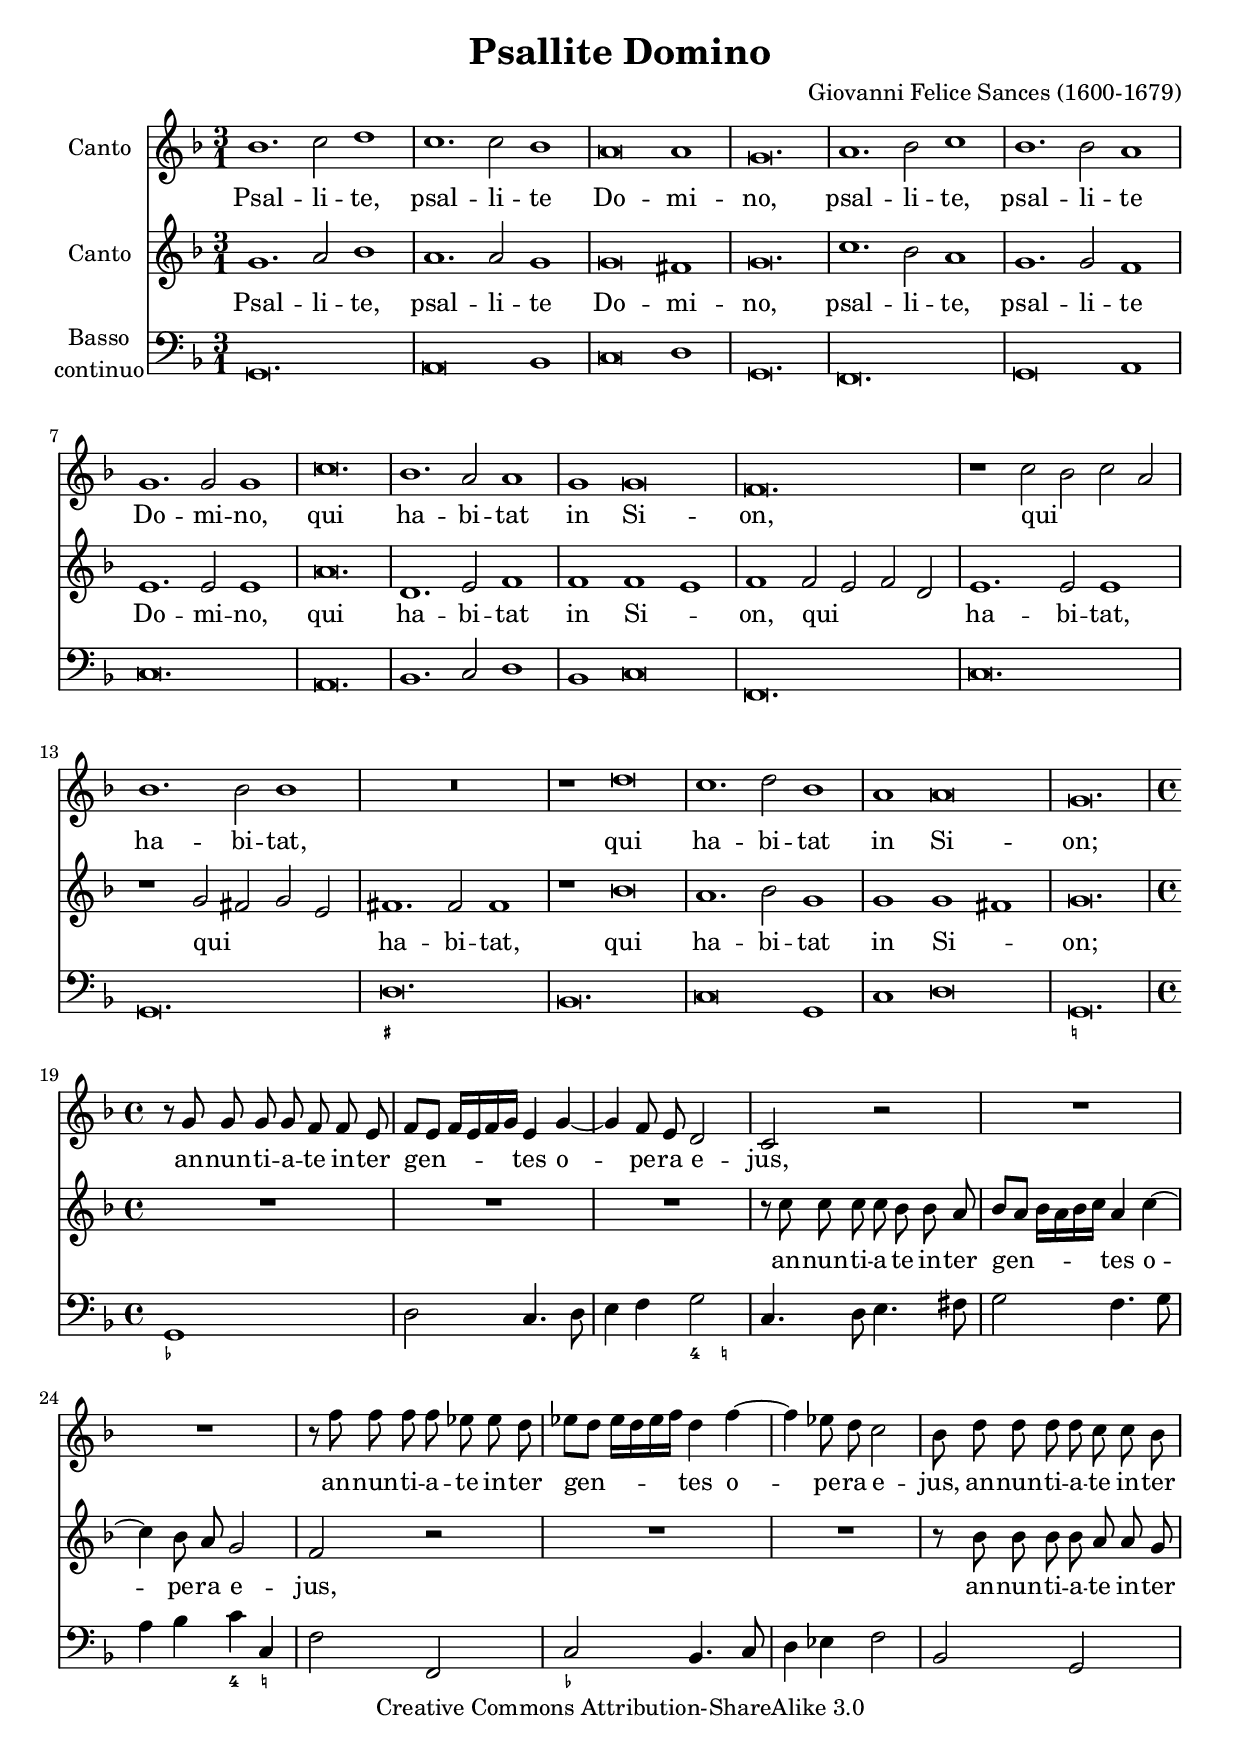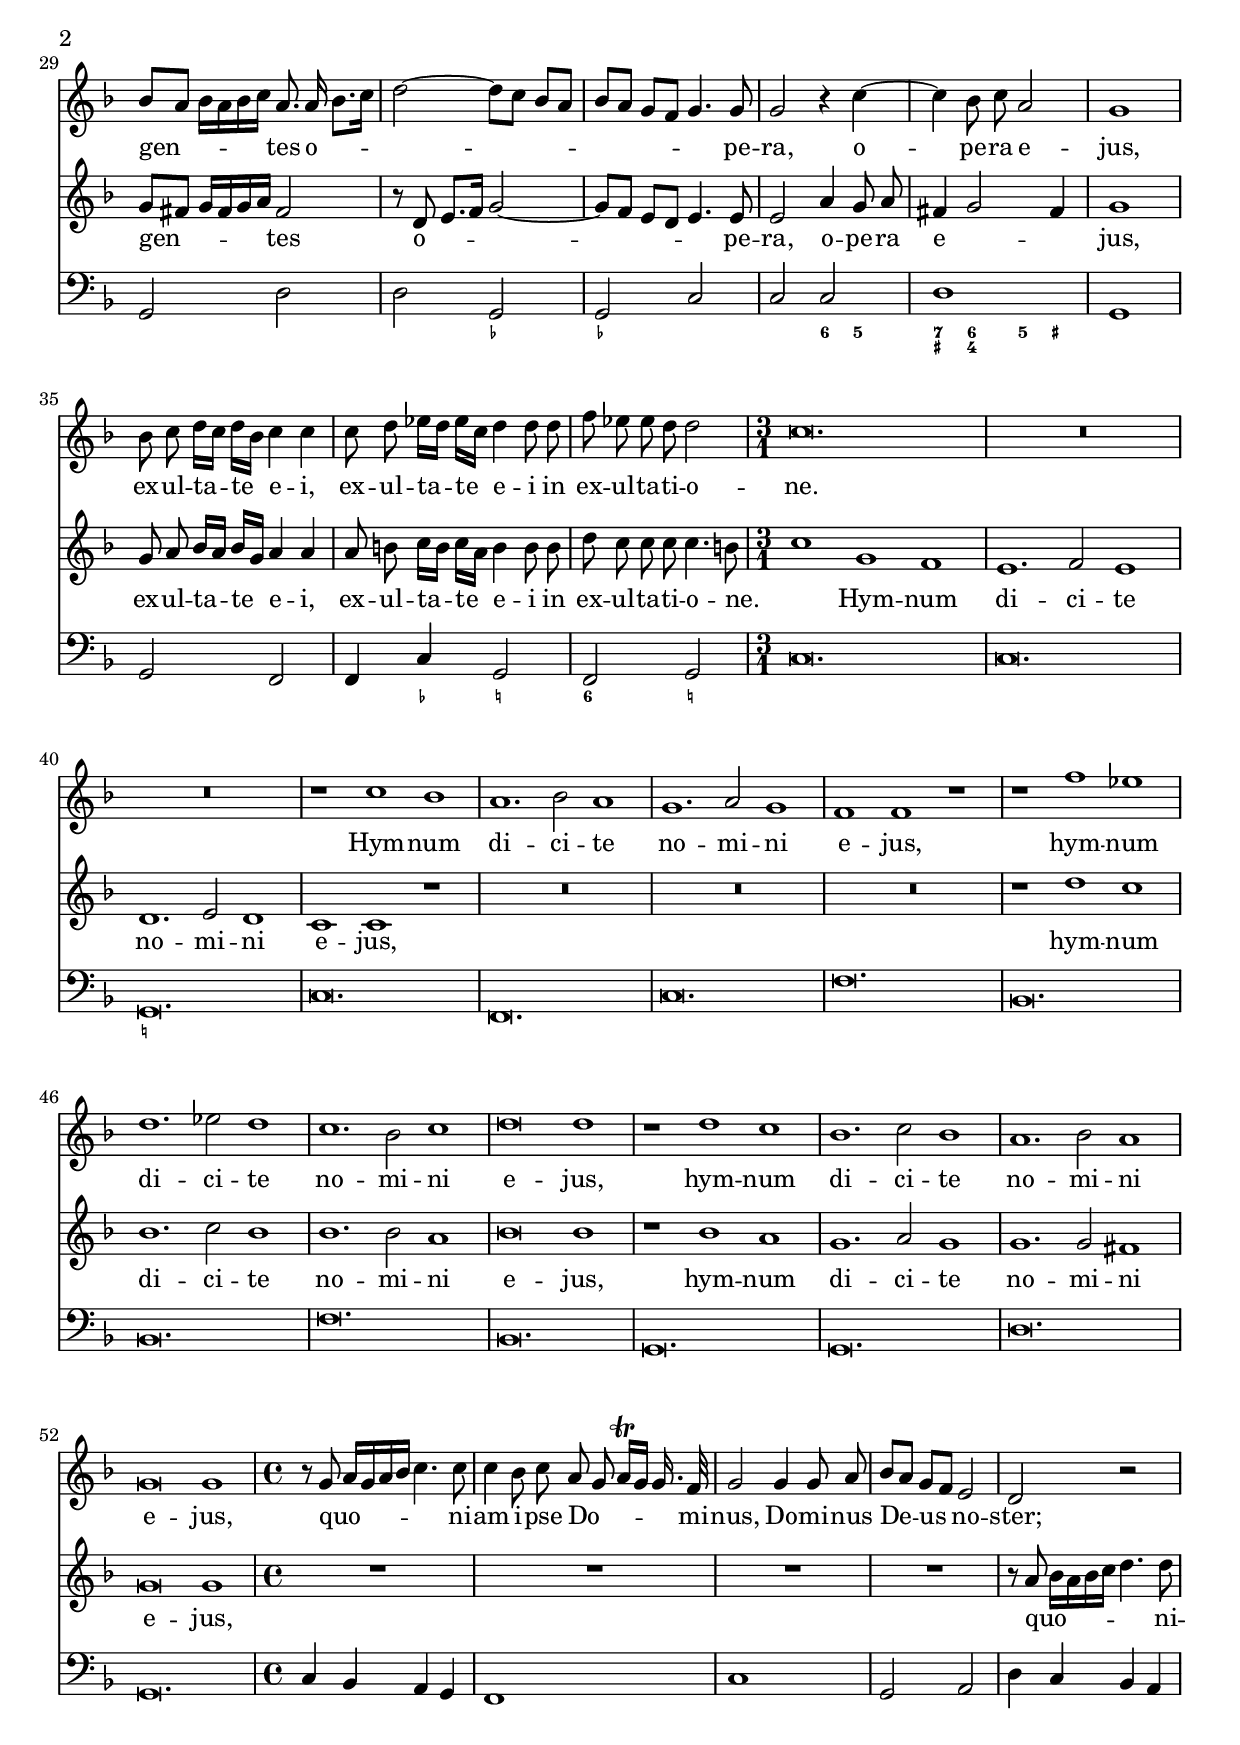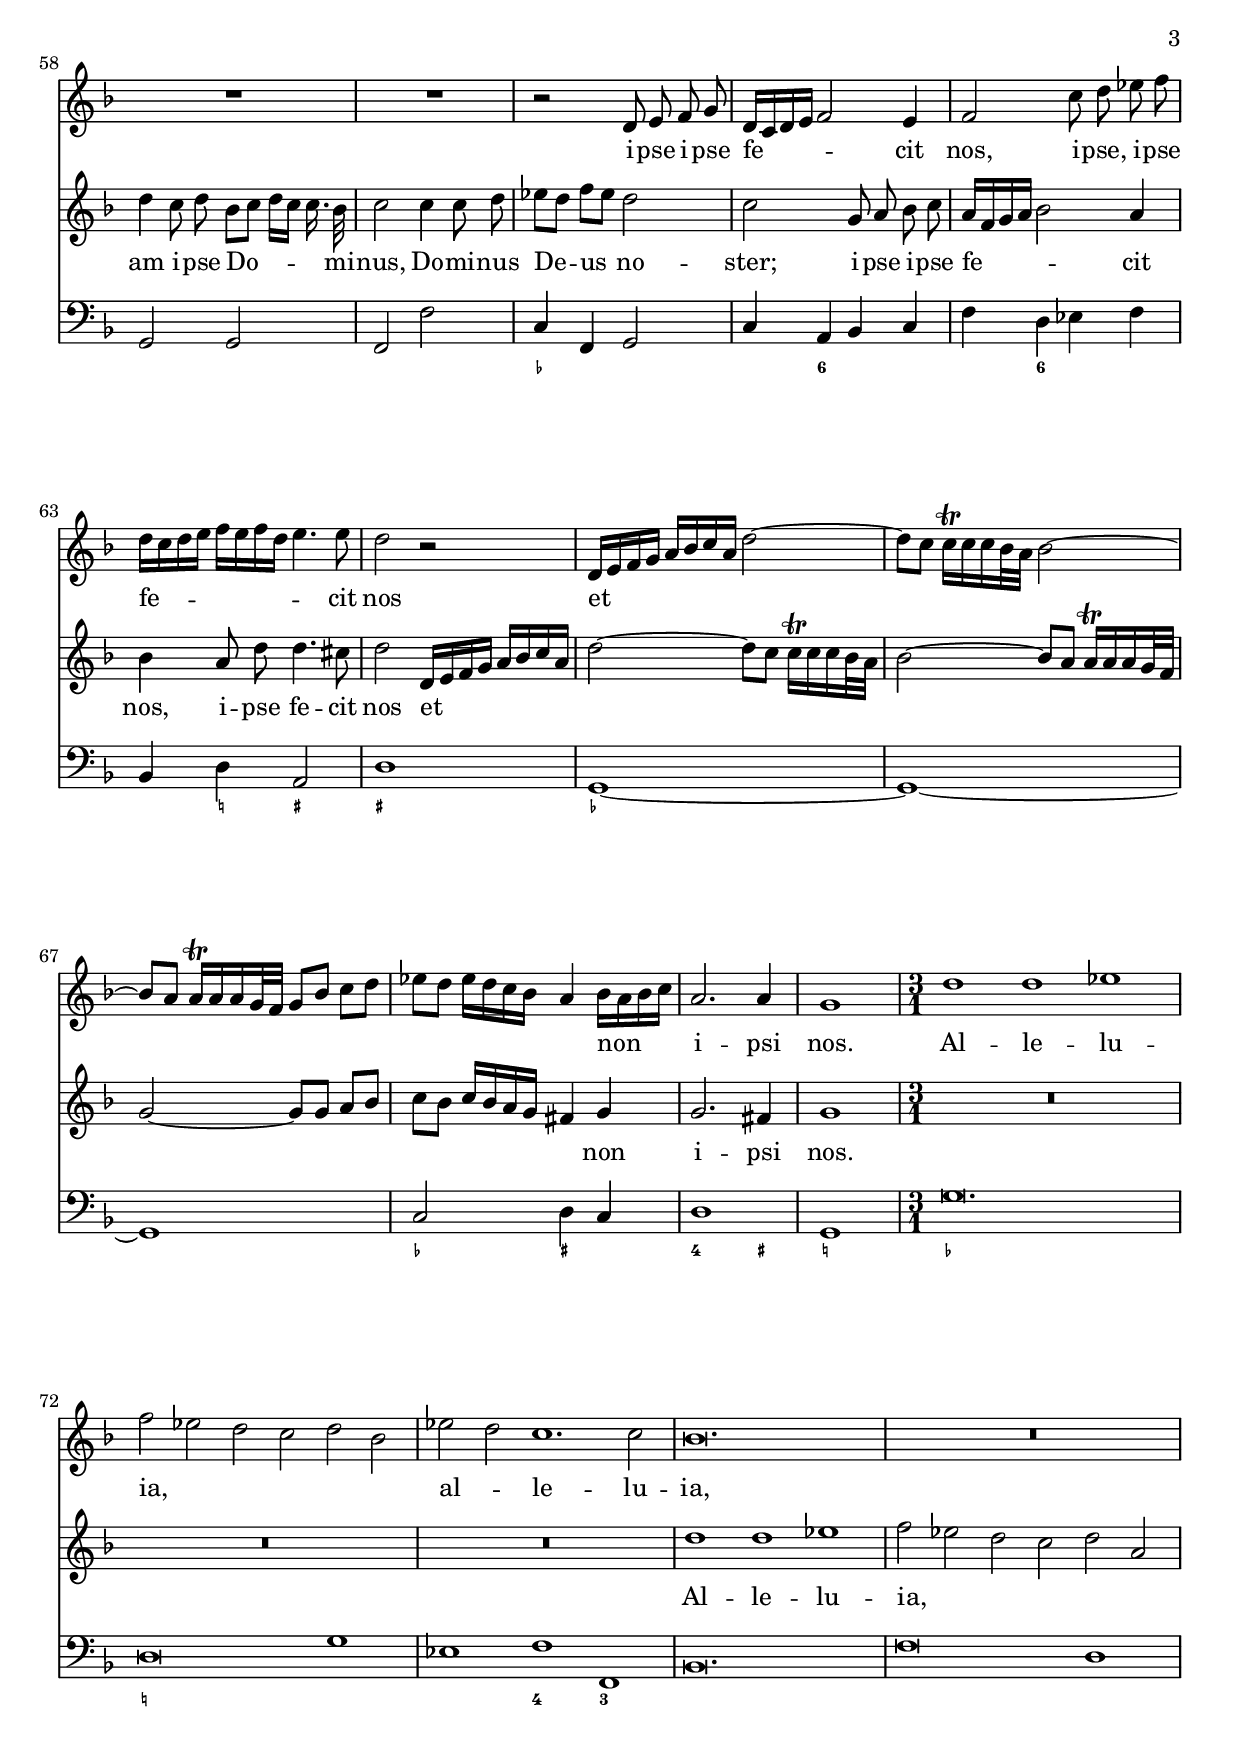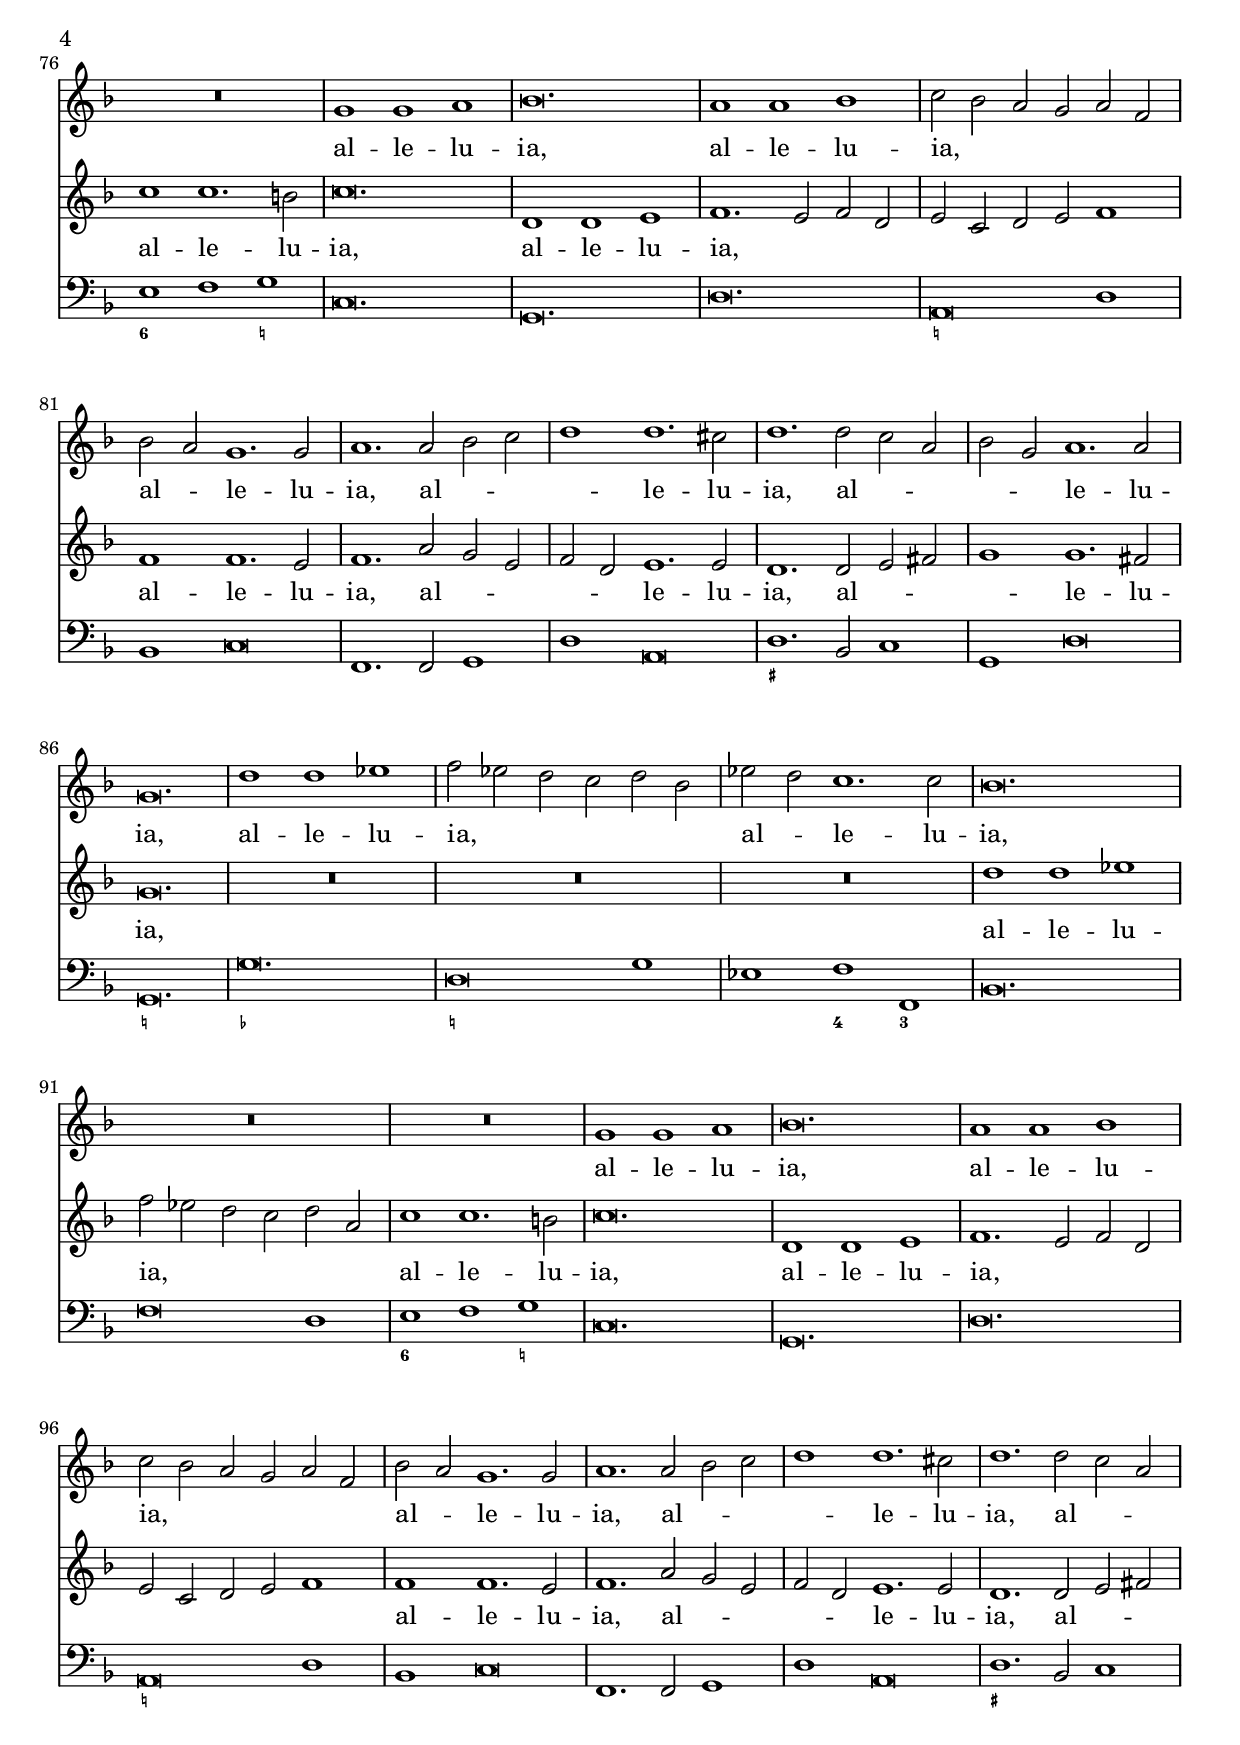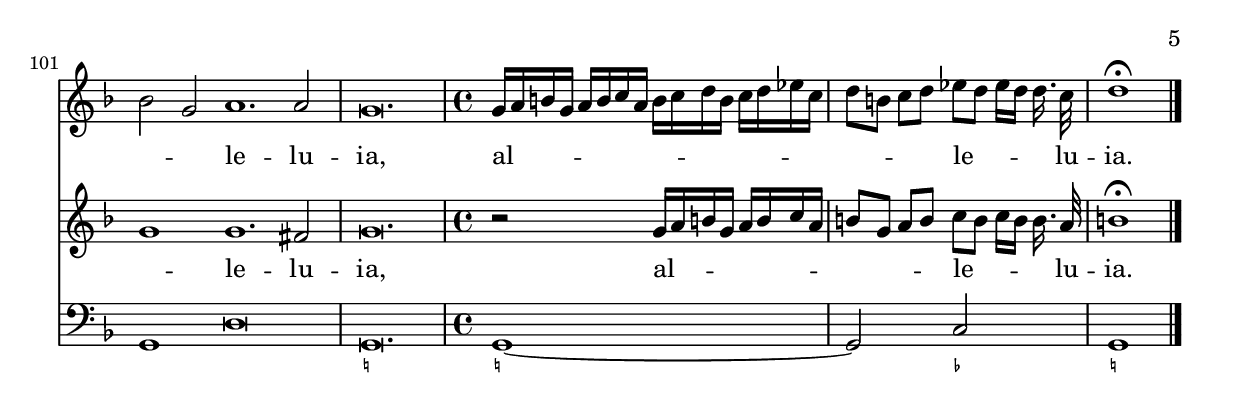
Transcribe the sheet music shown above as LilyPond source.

\version "2.12.3"

\header {
	title = "Psallite Domino"
	composer = "Giovanni Felice Sances (1600-1679)"
	date = "1638"
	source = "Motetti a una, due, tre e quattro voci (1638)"
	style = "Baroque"
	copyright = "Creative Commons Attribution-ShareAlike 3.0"
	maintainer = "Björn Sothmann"
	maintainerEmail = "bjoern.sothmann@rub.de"
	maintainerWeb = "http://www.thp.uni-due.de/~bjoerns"
}

\include "deutsch.ly"

verseCI= \lyricmode {
Psal -- li -- te, psal -- li -- te Do -- mi -- no, psal -- li -- te, psal -- li -- te Do -- mi -- no, qui ha -- bi -- tat in Si -- on, qui ha -- bi -- tat, qui ha -- bi -- tat in  Si -- on;
an -- nun -- ti -- a -- te in -- ter gen -- tes o -- pe -- ra e -- jus, an -- nun -- ti -- a -- te in -- ter gen -- tes o -- pe -- ra e -- jus, an -- nun -- ti -- a -- te in -- ter gen -- tes o -- pe -- ra, o -- pe -- ra e -- jus, ex -- ul -- ta -- te e -- i, ex -- ul -- ta -- te e -- i in ex -- ul -- ta -- ti -- o -- ne.
Hym -- num di -- ci -- te no -- mi -- ni e -- jus, hym -- num di -- ci -- te no -- mi -- ni e -- jus, hym -- num di -- ci -- te no -- mi -- ni e -- jus,
quo -- ni -- am i -- pse Do -- mi -- nus, Do -- mi -- nus De -- us no -- ster; i -- pse i -- pse fe -- cit nos, i -- pse, i -- pse fe -- cit nos et non i -- psi nos.
Al -- le -- lu -- ia, al -- le -- lu -- ia, al -- le -- lu -- ia, al -- le -- lu -- ia, al -- le -- lu -- ia, al -- le -- lu -- ia, al -- le -- lu -- ia, al -- le -- lu -- ia, al -- le -- lu -- ia, al -- le -- lu -- ia, al -- le -- lu -- ia, al -- le -- lu -- ia, al -- le -- lu -- ia, al -- le -- lu -- ia, al -- le -- lu -- ia.
}
verseCII= \lyricmode {
Psal -- li -- te, psal -- li -- te Do -- mi -- no, psal -- li -- te, psal -- li -- te Do -- mi -- no, qui ha -- bi -- tat in Si -- on, qui ha -- bi -- tat, qui ha -- bi -- tat, qui ha -- bi -- tat in  Si -- on;
an -- nun -- ti -- a -- te in -- ter gen -- tes o -- pe -- ra e -- jus, an -- nun -- ti -- a -- te in -- ter gen -- tes o -- pe -- ra, o -- pe -- ra e -- jus, ex -- ul -- ta -- te e -- i, ex -- ul -- ta -- te e -- i in ex -- ul -- ta -- ti -- o -- ne.
Hym -- num di -- ci -- te no -- mi -- ni e -- jus, hym -- num di -- ci -- te no -- mi -- ni e -- jus, hym -- num di -- ci -- te no -- mi -- ni e -- jus,
quo -- ni -- am i -- pse Do -- mi -- nus, Do -- mi -- nus De -- us no -- ster; i -- pse i -- pse fe -- cit nos, i -- pse fe -- cit nos et non i -- psi nos.
Al -- le -- lu -- ia, al -- le -- lu -- ia, al -- le -- lu -- ia, al -- le -- lu -- ia, al -- le -- lu -- ia, al -- le -- lu -- ia, al -- le -- lu -- ia, al -- le -- lu -- ia, al -- le -- lu -- ia, al -- le -- lu -- ia, al -- le -- lu -- ia, al -- le -- lu -- ia, al -- le -- lu -- ia.
}
 

staffCantoI = \new Staff  {
	\time 3/1
	\override Score.MetronomeMark #'stencil = ##f
	\tempo 2 = 270
	\set Staff.instrumentName="Canto"
	\set Staff.midiInstrument="oboe"
	\key f \major
	\clef treble
	\relative c'' { 	
		\context Voice = "melodyCanI" {
			\dynamicUp
			\autoBeamOff
			b1. c2 d1 |
			c1. c2 b1 |
			a\breve a1 |
			g\breve. |
			a1. b2 c1 |
			b1. b2 a1 |
			g1. g2 g1 |
			c\breve. |
			b1. a2 a1 |
			g g\breve |
			f\breve. |
			r1 c'2\melisma b c a\melismaEnd |
			b1. b2 b1 |
			R\breve. |
			r1 d\breve |
			c1. d2 b1 |
			a a\breve |
			g\breve. |
			\time 4/4
			\tempo 4=100
			r8 g g g g f f e |
			f8[\melisma e] f16[ e f g]\melismaEnd e4 g~ |
			g f8 e d2 |
			c r |
			R1*2 |
			r8 f' f f f es es d |
			es[\melisma d] es16[ d es f]\melismaEnd d4 f~ |
			f es8 d c2 |
			b8 d d d d c c b |
			b[\melisma a] b16[ a b c]\melismaEnd a8. a16\melisma b8.[ c16] |
			d2~ d8[c] b[ a] |
			b[ a] g[ f] g4.\melismaEnd g8 |
			g2 r4 c~ |
			c b8 c a2 |
			g1 |
			b8 c d16[ c] d[ b] c4 c |
			c8 d es16[ d] es[ c] d4 d8 d |
			f es es d d2 |
			\time 3/1
			\tempo 2=270
			c\breve. |
			R\breve.*2 |
			r1 c b |
			a1. b2 a1 |
			g1. a2 g1 |
			f f r |
			r f' es |
			d1. es2 d1 |
			c1. b2 c1 |
			d\breve d1 |
			r1 d c |
			b1. c2 b1 |
			a1. b2 a1 |
			g\breve g1 |
			\time 4/4
			\tempo 4=100
			r8 g\melisma a16[ g a b] c4.\melismaEnd c8 |
			c4 b8 c a\melisma g a16[\trill g] g16.\melismaEnd f32 |
			g2 g4 g8 a |
			b[ a] g[ f] e2 |
			d r |
			R1*2 |
			r2 d8 e f g |
			d16[\melisma c d e] f2\melismaEnd e4 |
			f2 c'8 d es f |
			d16[\melisma c d e] f[ e f d] e4.\melismaEnd e8 |
			d2 r |
			d,16[\melisma e f g] a[ b c a] d2~ |
			d8[c] c16[\trill c c b32 a] b2~ |
			b8[a] a16[\trill a a g32 f] g8[ b] c[ d] |
			es[ d] es16[ d c b] a4\melismaEnd b16[ a b c] |
			a2. a4 |
			g1 |
			\time 3/1
			\tempo 2=270
			d'1 d es |
			f2\melisma es d c d b\melismaEnd |
			es\melisma d\melismaEnd c1. c2 |
			b\breve. |
			R\breve.*2 |
			g1 g a |
			b\breve. |
			a1 a b |
			c2\melisma b a g a f\melismaEnd |
			b\melisma a\melismaEnd g1. g2 |
			a1. a2\melisma b c |
			d1\melismaEnd d1. cis2 |
			d1. d2\melisma c a |
			b g\melismaEnd a1. a2 |
			g\breve. |
			d'1 d es |
			f2\melisma es d c d b\melismaEnd |
			es\melisma d\melismaEnd c1. c2 |
			b\breve. |
			R\breve.*2 |
			g1 g a |
			b\breve. |
			a1 a b |
			c2\melisma b a g a f\melismaEnd |
			b\melisma a\melismaEnd g1. g2 |
			a1. a2\melisma b c |
			d1\melismaEnd d1. cis2 |
			d1. d2\melisma c a |
			b g\melismaEnd a1. a2 |
			g\breve. |
			\time 4/4
			\tempo 4=100
			g16[\melisma a h g] a[ h c a] h[ c d h] c[ d es c] |
			d8[ h] c[ d]\melismaEnd es[\melisma d] es16[ d] d16.\melismaEnd c32 |
			d1\fermata |
		}

	\bar "|."
	}

}
staffCantoII = \new Staff  {
	\set Staff.instrumentName="Canto"
	\set Staff.midiInstrument="oboe"
	\key f \major
	\clef treble
	\relative c'' { 	
		\context Voice = "melodyCanII" {
			\dynamicUp
			\autoBeamOff
			g1. a2 b1 |
			a1. a2 g1 |
			g\breve fis1 |
			g\breve. |
			c1. b2 a1 |
			g1. g2 f1 |
			e1. e2 e1 |
			a\breve. |
			d,1. e2 f1 |
			f f\melisma e\melismaEnd |
			f f2\melisma e f d\melismaEnd |
			e1. e2 e1 |
			r1 g2\melisma fis g e\melismaEnd |
			fis1. fis2 fis1 |
			r1 b\breve |
			a1. b2 g1 |
			g g\melisma fis\melismaEnd |
			g\breve. |
			\time 4/4
			\tempo 4=100
			R1*3 |
			r8 c c c c b b a |
			b[\melisma a] b16[ a b c]\melismaEnd a4 c~ |
			c b8 a g2 |
			f2 r |
			R1*2 |
			r8 b b b b a a g |
			g[\melisma fis] g16[ fis g a]\melismaEnd fis2 |
			r8 d\melisma e8.[ f16] g2~ |
			g8[f] e[ d] e4.\melismaEnd e8 |
			e2 a4 g8 a |
			fis4\melisma g2 fis4\melismaEnd |
			g1 |
			g8 a b16[ a] b[ g] a4 a |
			a8 h c16[ h] c[ a] h4 h8 h |
			d c c c c4. h8\melisma |
			\time 3/1
			\tempo 2=270
			c1\melismaEnd g f |
			e1. f2 e1 |
			d1. e2 d1 |
			c c r |
			R\breve.*3 |
			r1 d' c |
			b1. c2 b1 |
			b1. b2 a1 |
			b\breve b1 |
			r1 b a |
			g1. a2 g1 |
			g1. g2 fis1 |
			g\breve g1 |
			\time 4/4
			\tempo 4=100
			R1*4 |
			r8 a8\melisma b16[ a b c] d4.\melismaEnd d8 |
			d4 c8 d b[\melisma c] d16[ c] c16.\melismaEnd b32 |
			c2 c4 c8 d |
			es[ d] f[ es] d2 |
			c g8 a b c |
			a16[\melisma f g a] b2\melismaEnd a4 |
			b a8 d d4. cis8 |
			d2 d,16[\melisma e f g] a[ b c a] |
			d2~ d8[ c] c16[\trill c c b32 a] |
			b2~ b8[ a] a16[\trill a a g32 f] |
			g2~ g8[ g] a[ b] |
			c[ b] c16[ b a g] fis4\melismaEnd g |
			g2. fis4 |
			g1 |
			\time 3/1
			\tempo 2=270
			R\breve.*3 |
			d'1 d es |
			f2\melisma es d c d a\melismaEnd |
			c1 c1. h2 |
			c\breve. |
			d,1 d e |
			f1.\melisma e2 f d |
			e c d e f1\melismaEnd |
			f f1. e2 |
			f1. a2\melisma g e |
			f d\melismaEnd e1. e2 |
			d1. d2\melisma e fis |
			g1\melismaEnd g1. fis2 |
			g\breve. |
			R\breve.*3 |
			d'1 d es |
			f2\melisma es d c d a\melismaEnd |
			c1 c1. h2 |
			c\breve. |
			d,1 d e |
			f1.\melisma e2 f d |
			e c d e f1\melismaEnd |
			f f1. e2 |
			f1. a2\melisma g e |
			f d\melismaEnd e1. e2 |
			d1. d2\melisma e fis |
			g1\melismaEnd g1. fis2 |
			g\breve. |
			\time 4/4
			\tempo 4=100
			r2 g16[\melisma a h g] a[ h c a] |
			h8[ g] a[ h]\melismaEnd c[\melisma h] c16[ h] h16.\melismaEnd a32 |
			h1\fermata |
		}

	\bar "|."
	}

}
staffBasso = \new Staff  {
	\set Staff.instrumentName=\markup{\center-column{"Basso"\line {"continuo"}}}
	\set Staff.midiInstrument="harpsichord"
	\key f \major
	\clef bass
	\relative c { 	
		g\breve. |
		a\breve b1 |
		c\breve d1 |
		g,\breve. |
		f |
		g\breve a1 |
		c\breve. |
		a |
		b1. c2 d1 |
		b c\breve |
		f,\breve. |
		c' |
		g |
		d' |
		b |
		c\breve g1 |
		c d\breve |
		g,\breve. |
		\time 4/4
		\tempo 4=100
		g1 |
		d'2 c4. d8 |
		e4 f g2 |
		c,4. d8 e4. fis8 |
		g2 f4. g8 |
		a4 b c c, |
		f2 f, |
		c' b4. c8 |
		d4 es f2 |
		b, g |
		g d' |
		d g, |
		g c |
		c c |
		d1 |
		g, |
		g2 f |
		f4 c' g2 |
		f g |
		\time 3/1
		\tempo 2=270
		c\breve. |
		c |
		g |
		c |
		f, |
		c' |
		f |
		b, |
		b |
		f' |
		b, |
		g |
		g |
		d' |
		g, |
		\time 4/4
		\tempo 4=100
		c4 b a g |
		f1 |
		c' |
		g2 a |
		d4 c b a |
		g2 g |
		f f' |
		c4 f, g2 |
		c4 a b c |
		f d es f |
		b, d a2 |
		d1 |
		g,~ |
		g~ |
		g |
		c2 d4 c |
		d1 |
		g, |
		\time 3/1
		\tempo 2=270
		g'\breve. |
		d\breve g1 |
		es f f, |
		b\breve. |
		f'\breve d1 |
		e f g |
		c,\breve. |
		g |
		d' |
		a\breve d1 |
		b c\breve |
		f,1. f2 g1 |
		d' a\breve |
		d1. b2 c1 |
		g d'\breve |
		g,\breve. |
		g' |
		d\breve g1 |
		es f f, |
		b\breve. |
		f'\breve d1 |
		e f g |
		c,\breve. |
		g |
		d' |
		a\breve d1 |
		b c\breve |
		f,1. f2 g1 |
		d' a\breve |
		d1. b2 c1 |
		g1 d'\breve |
		g,\breve. |
		\time 4/4
		\tempo 4=100
		g1~ |
		g2 c |
		g1 |
	\bar "|."
	}

}

staffBC = \new FiguredBass {
	\figuremode {
		s\breve.*13 |
		<_+>\breve. |
		s\breve.*3 |
		<_!>\breve. |
		\time 4/4
		\tempo 4=100
		<_->1 |
		s1 |
		s2 <4>4 <_!> |
		s1*2 |
		s2 <4>4 <_!> |
		s1 |
		<_->2 s |
		s1*3 |
		s2 <_-> |
		<_-> s |
		s <6>4 <5> |
		<7 _+> <6 4> <5> <_+> |
		s1*2 |
		s4 <_-> <_!>2 |
		<6> <_!> |
		\time 3/1
		\tempo 2=270
		s\breve.*2 |
		<_!>\breve. |
		s\breve.*12 |
		\time 4/4
		\tempo 4=100
		s1*7 |
		<_->4 s s2 |
		s4 <6> s2 |
		s4 <6> s2 |
		s4 <_!> <_+>2 |
		<_+>1 |
		<_->1 |
		s1*2 |
		<_->2 <_+>4 s |
		<4>2. <_+>4 |
		<_!>1 |
		\time 3/1
		\tempo 2=270
		<_->\breve. |
		<_!>\breve s1 |
		s1 <4> <3> |
		s\breve.*2 |
		<6>1 s <_!> |
		s\breve.*3 |
		<_!>\breve s1 |
		s\breve.*3 |
		<_+>1. s2 s1 |
		s\breve. |
		<_!> |
		<_-> |
		<_!>\breve s1 |
		s1 <4> <3> |
		s\breve.*2 |
		<6>1 s <_!> |
		s\breve.*3 |
		<_!>\breve s1 |
		s\breve.*3 |
		<_+>1. s2 s1 |
		s\breve. |
		<_!> |
		\time 4/4
		\tempo 4=100
		<_!>1 |
		s2 <_-> |
		<_!>1 |
	}
}

\score {
	<<
		\staffCantoI
		\context Lyrics = "lmelodyCanI" \lyricmode  { \lyricsto "melodyCanI" \verseCI }
		
		\staffCantoII
		\context Lyrics = "lmelodyCanII" \lyricmode  { \lyricsto "melodyCanII" \verseCII }
		
		\staffBasso
		\staffBC
	>>
	
	\midi {
	}

	\layout  {
	}
}

\paper {
}

